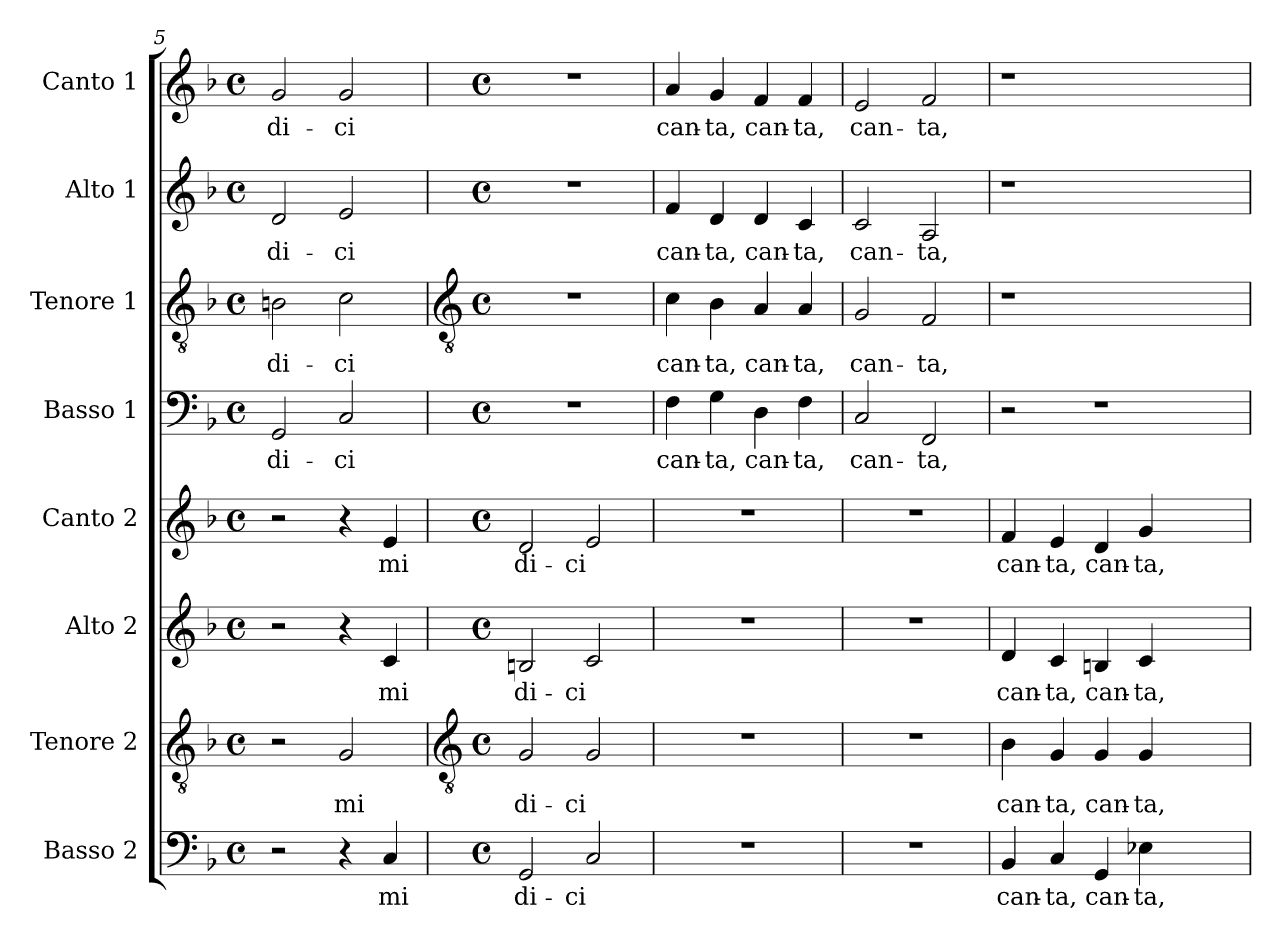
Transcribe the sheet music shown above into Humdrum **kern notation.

**kern	**text	**kern	**text	**kern	**text	**kern	**text	**kern	**text	**kern	**text	**kern	**text	**kern	**text
*part8	*part8	*part7	*part7	*part6	*part6	*part5	*part5	*part4	*part4	*part3	*part3	*part2	*part2	*part1	*part1
*staff8	*staff8	*staff7	*staff7	*staff6	*staff6	*staff5	*staff5	*staff4	*staff4	*staff3	*staff3	*staff2	*staff2	*staff1	*staff1
*I"Basso 2	*	*I"Tenore 2	*	*I"Alto 2	*	*I"Canto 2	*	*I"Basso 1	*	*I"Tenore 1	*	*I"Alto 1	*	*I"Canto 1	*
*clefF4	*	*clefGv2	*	*clefG2	*	*clefG2	*	*clefF4	*	*clefGv2	*	*clefG2	*	*clefG2	*
*k[b-]	*	*k[b-]	*	*k[b-]	*	*k[b-]	*	*k[b-]	*	*k[b-]	*	*k[b-]	*	*k[b-]	*
*F:	*	*F:	*	*F:	*	*F:	*	*F:	*	*F:	*	*F:	*	*F:	*
*M4/4	*	*M4/4	*	*M4/4	*	*M4/4	*	*M4/4	*	*M4/4	*	*M4/4	*	*M4/4	*
*met(c)	*	*met(c)	*	*met(c)	*	*met(c)	*	*met(c)	*	*met(c)	*	*met(c)	*	*met(c)	*
=5	=5	=5	=5	=5	=5	=5	=5	=5	=5	=5	=5	=5	=5	=5	=5
!	!	!	!	!	!	!	!	!	!LO:LY:b	!	!LO:LY:b	!	!LO:LY:b	!	!LO:LY:b
2r	.	2r	.	2r	.	2r	.	2GG	di-	2Bn	di-	2d	di-	2g	di-
!	!	!	!LO:LY:b	!	!	!	!	!	!LO:LY:b	!	!LO:LY:b	!	!LO:LY:b	!	!LO:LY:b
4r	.	2G	mi	4r	.	4r	.	2C	-ci	2c	-ci	2e	-ci	2g	-ci
!	!LO:LY:b	!	!	!	!LO:LY:b	!	!LO:LY:b	!	!	!	!	!	!	!	!
4C	mi	.	.	4c	mi	4e	mi	.	.	.	.	.	.	.	.
!!LO:LB:g=z
=6	=6	=6	=6	=6	=6	=6	=6	=6	=6	=6	=6	=6	=6	=6	=6
*	*	*clefGv2	*	*	*	*	*	*	*	*clefGv2	*	*	*	*	*
*M4/4	*	*M4/4	*	*M4/4	*	*M4/4	*	*M4/4	*	*M4/4	*	*M4/4	*	*M4/4	*
*met(c)	*	*met(c)	*	*met(c)	*	*met(c)	*	*met(c)	*	*met(c)	*	*met(c)	*	*met(c)	*
!	!LO:LY:b	!	!LO:LY:b	!	!LO:LY:b	!	!LO:LY:b	!	!	!	!	!	!	!	!
2GG	di-	2G	di-	2Bn	di-	2d	di-	1r	.	1r	.	1r	.	1r	.
!	!LO:LY:b	!	!LO:LY:b	!	!LO:LY:b	!	!LO:LY:b	!	!	!	!	!	!	!	!
2C	-ci	2G	-ci	2c	-ci	2e	-ci	.	.	.	.	.	.	.	.
=7	=7	=7	=7	=7	=7	=7	=7	=7	=7	=7	=7	=7	=7	=7	=7
!	!	!	!	!	!	!	!	!	!LO:LY:b	!	!LO:LY:b	!	!LO:LY:b	!	!LO:LY:b
1r	.	1r	.	1r	.	1r	.	4F	can-	4c	can-	4f	can-	4a	can-
!	!	!	!	!	!	!	!	!	!LO:LY:b	!	!LO:LY:b	!	!LO:LY:b	!	!LO:LY:b
.	.	.	.	.	.	.	.	4G	-ta,	4B-	-ta,	4d	-ta,	4g	-ta,
!	!	!	!	!	!	!	!	!	!LO:LY:b	!	!LO:LY:b	!	!LO:LY:b	!	!LO:LY:b
.	.	.	.	.	.	.	.	4D	can-	4A	can-	4d	can-	4f	can-
!	!	!	!	!	!	!	!	!	!LO:LY:b	!	!LO:LY:b	!	!LO:LY:b	!	!LO:LY:b
.	.	.	.	.	.	.	.	4F	-ta,	4A	-ta,	4c	-ta,	4f	-ta,
=8	=8	=8	=8	=8	=8	=8	=8	=8	=8	=8	=8	=8	=8	=8	=8
!	!	!	!	!	!	!	!	!	!LO:LY:b	!	!LO:LY:b	!	!LO:LY:b	!	!LO:LY:b
1r	.	1r	.	1r	.	1r	.	2C	can-	2G	can-	2c	can-	2e	can-
!	!	!	!	!	!	!	!	!	!LO:LY:b	!	!LO:LY:b	!	!LO:LY:b	!	!LO:LY:b
.	.	.	.	.	.	.	.	2FF	-ta,	2F	-ta,	2A	-ta,	2f	-ta,
=9	=9	=9	=9	=9	=9	=9	=9	=9	=9	=9	=9	=9	=9	=9	=9
!	!LO:LY:b	!	!LO:LY:b	!	!LO:LY:b	!	!LO:LY:b	!	!	!	!	!	!	!	!
4BB-	can-	4B-	can-	4d	can-	4f	can-	2r	.	1r	.	1r	.	1r	.
!	!LO:LY:b	!	!LO:LY:b	!	!LO:LY:b	!	!LO:LY:b	!	!	!	!	!	!	!	!
4C	-ta,	4G	-ta,	4c	-ta,	4e	-ta,	.	.	.	.	.	.	.	.
!	!LO:LY:b	!	!LO:LY:b	!	!LO:LY:b	!	!LO:LY:b	!	!	!	!	!	!	!	!
4GG	can-	4G	can-	4Bn	can-	4d	can-	1r	.	.	.	.	.	.	.
!	!LO:LY:b	!	!LO:LY:b	!	!LO:LY:b	!	!LO:LY:b	!	!	!	!	!	!	!	!
4E-X	-ta,	4G	-ta,	4c	-ta,	4g	-ta,	.	.	.	.	.	.	.	.
2ryy	.	2ryy	.	2ryy	.	2ryy	.	.	.	2ryy	.	2ryy	.	2ryy	.
=	=	=	=	=	=	=	=	=	=	=	=	=	=	=	=
*-	*-	*-	*-	*-	*-	*-	*-	*-	*-	*-	*-	*-	*-	*-	*-
